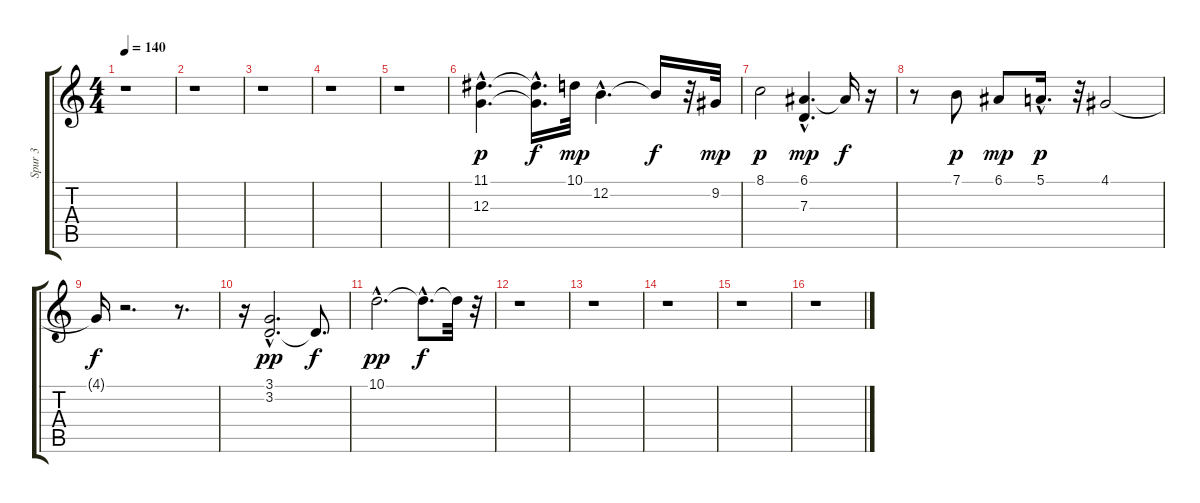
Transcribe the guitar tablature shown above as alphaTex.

\track ("Spur 3" "Spur 3") {instrument accordion}
\staff {score tabs}
\tuning (E4 B3 G3 D3 A2 E2) {hide}
\ts (4 4)
\tempo 140
\clef g2
\ks c
r.1{dy f} |
r.1 |
r.1 |
r.1 |
r.1 |
(11.1{hac} 12.3{hac}).4{d dy p} (11.1{t} 12.3{hac t}).16{d dy f} 10.1.32{dy mp} 12.2{hac}.4{d} 12.2{t}.16{dy f} r.32 9.2.32{dy mp} |
8.1.2{dy p} (6.1{hac} 7.3{hac}).4{d dy mp} 6.1{t}.16{dy f} r.16 |
r.8 7.1.8{dy p} 6.1.8{dy mp} 5.1{hac}.16{d dy p} r.32 4.1.2 |
4.1{t}.16{dy f} r.2{d} r.8{d} |
r.16 (3.1{hac} 3.2{hac}).2{d dy pp} 3.2{t}.8{d dy f} |
10.1{hac}.2{d dy pp} 10.1{hac t}.8{d dy f} 10.1{t}.32 r.32 |
r.1 |
r.1 |
r.1 |
r.1 |
r.1
